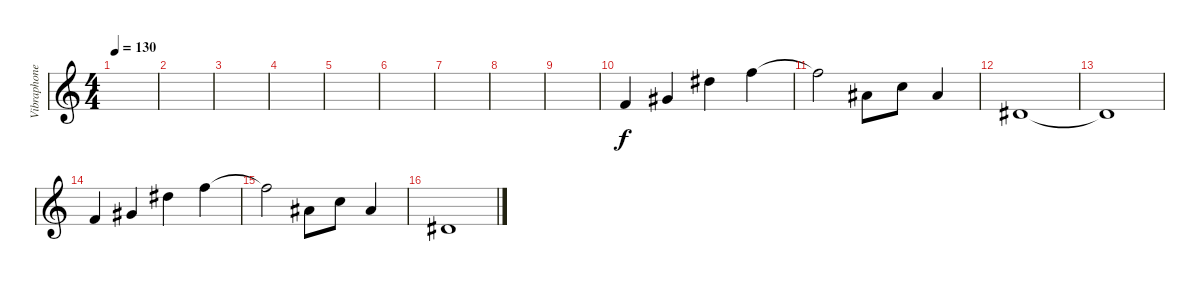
\track ("Vibraphone" "Vibraphone") {instrument vibraphone}
\staff {score}
\tuning (E4 B3 G3 D3 A2 E2 B1) {hide}
\ts (4 4)
\tempo 130
\clef g2
\ks c
|
|
|
|
|
|
|
|
|
1.1.4 4.1.4 11.1.4 13.1.4 |
13.1{t}.2 6.1.8 8.1.8 6.1.4 |
4.2.1 |
4.2{t}.1 |
1.1.4 4.1.4 11.1.4 13.1.4 |
13.1{t}.2 6.1.8 8.1.8 6.1.4 |
4.2.1
